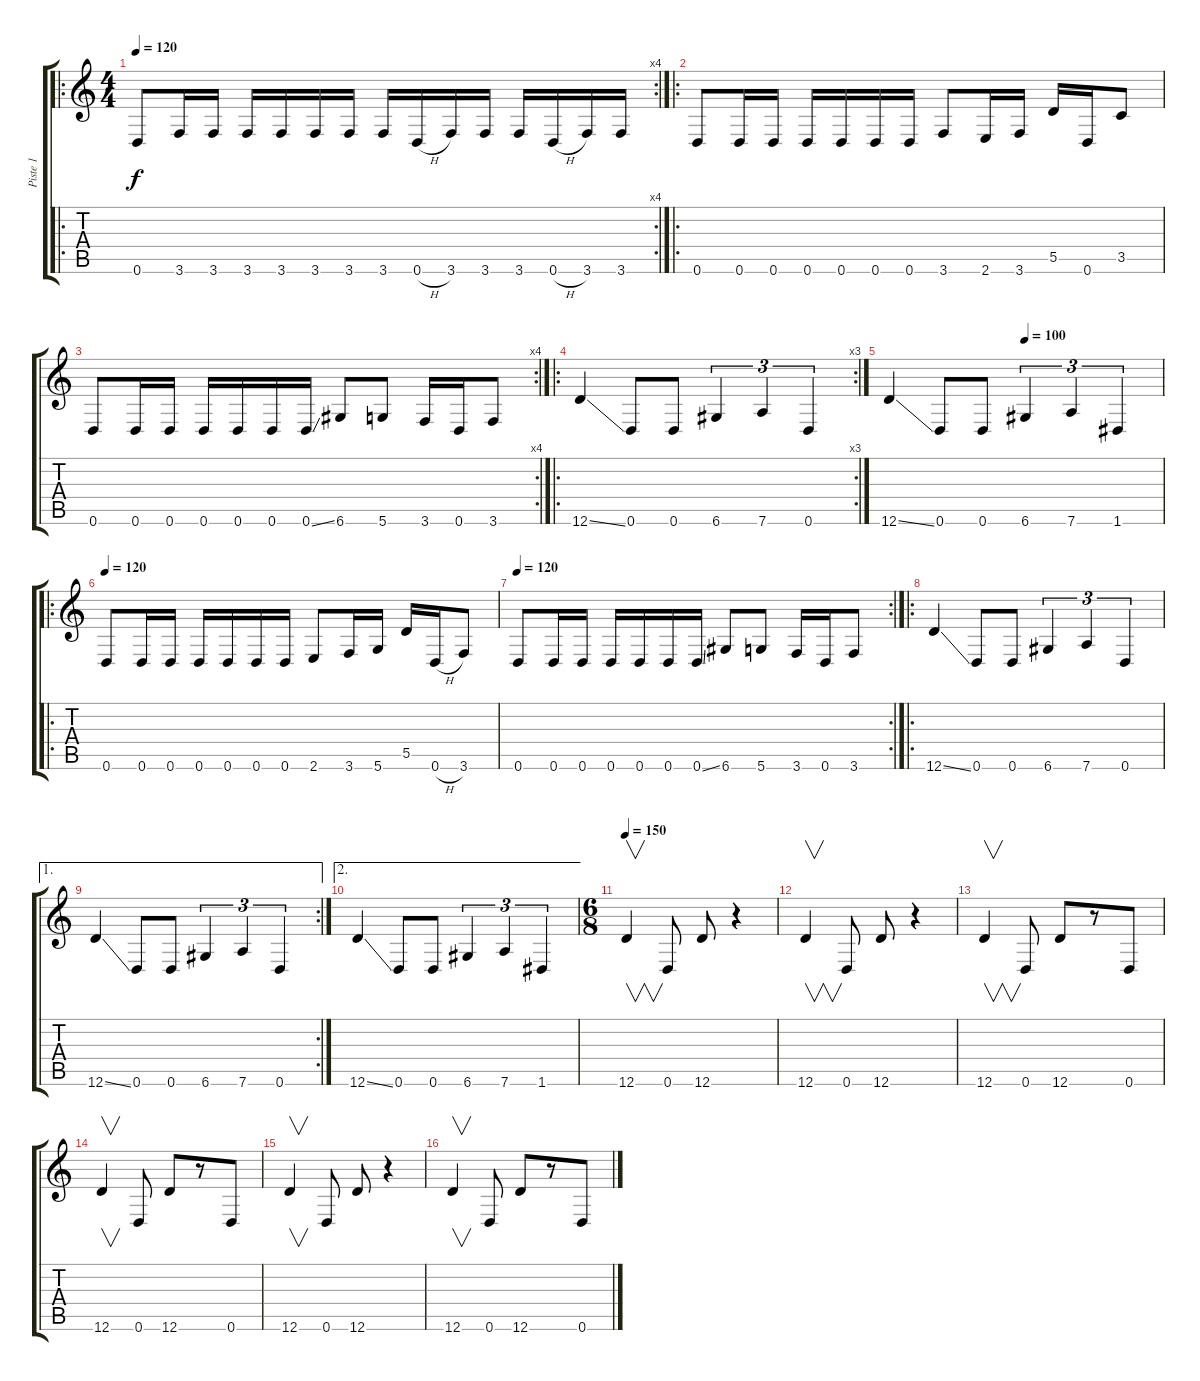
\track ("Piste 1" "Piste 1") {instrument distortionguitar}
\staff {score tabs}
\tuning (E4 B3 G3 D3 A2 D2) {hide}
\ro
\rc 4
\ts (4 4)
\tempo 120
\clef g2
\ks c
0.6.8{dy f} 3.6.16 3.6.16 3.6.16 3.6.16 3.6.16 3.6.16 3.6.16 0.6{h}.16 3.6.16 3.6.16 3.6.16 0.6{h}.16 3.6.16 3.6.16 |
\ro
0.6.8 0.6.16 0.6.16 0.6.16 0.6.16 0.6.16 0.6.16 3.6.8 2.6.16 3.6.16 5.5.16 0.6.16 3.5.8 |
\rc 4
0.6.8 0.6.16 0.6.16 0.6.16 0.6.16 0.6.16 0.6{ss}.16 6.6.8 5.6.8 3.6.16 0.6.16 3.6.8 |
\ro
\rc 3
12.6{ss}.4 0.6.8 0.6.8 6.6.4{tu (3 2)} 7.6.4{tu (3 2)} 0.6.4{tu (3 2)} |
\tempo (100 0.5)
12.6{ss}.4 0.6.8 0.6.8 6.6.4{tu (3 2)} 7.6.4{tu (3 2)} 1.6.4{tu (3 2)} |
\ro
\tempo 120
0.6.8 0.6.16 0.6.16 0.6.16 0.6.16 0.6.16 0.6.16 2.6.8 3.6.16 5.6.16 5.5.16 0.6{h}.16 3.6.8 |
\rc 2
\tempo 120
0.6.8 0.6.16 0.6.16 0.6.16 0.6.16 0.6.16 0.6{ss}.16 6.6.8 5.6.8 3.6.16 0.6.16 3.6.8 |
\ro
12.6{ss}.4 0.6.8 0.6.8 6.6.4{tu (3 2)} 7.6.4{tu (3 2)} 0.6.4{tu (3 2)} |
\ae 1
\rc 2
12.6{ss}.4 0.6.8 0.6.8 6.6.4{tu (3 2)} 7.6.4{tu (3 2)} 0.6.4{tu (3 2)} |
\ae 2
12.6{ss}.4 0.6.8 0.6.8 6.6.4{tu (3 2)} 7.6.4{tu (3 2)} 1.6.4{tu (3 2)} |
\ts (6 8)
\tempo 150
12.6.4{v} 0.6.8 12.6.8 r.4 |
12.6.4{v} 0.6.8 12.6.8 r.4 |
12.6.4{v} 0.6.8 12.6.8 r.8 0.6.8 |
12.6.4{v} 0.6.8 12.6.8 r.8 0.6.8 |
12.6.4{v} 0.6.8 12.6.8 r.4 |
12.6.4{v} 0.6.8 12.6.8 r.8 0.6.8
